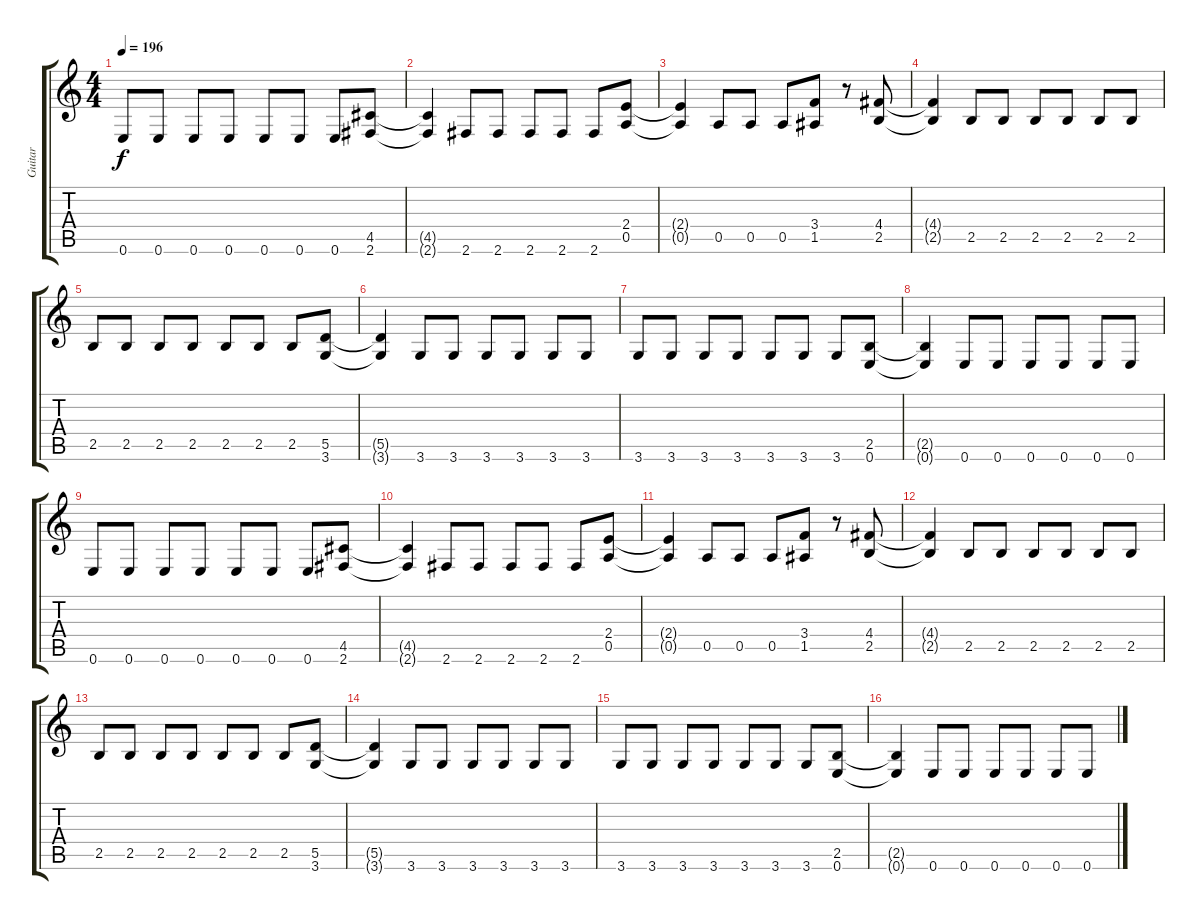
\track ("Guitar " "Guitar ") {instrument overdrivenguitar}
\staff {score tabs}
\tuning (E4 B3 G3 D3 A2 E2) {hide}
\ts (4 4)
\tempo 196
\clef g2
\ks c
0.6.8{dy f} 0.6.8 0.6.8 0.6.8 0.6.8 0.6.8 0.6.8 (4.5 2.6).8 |
(4.5{t} 2.6{t}).4 2.6.8 2.6.8 2.6.8 2.6.8 2.6.8 (2.4 0.5).8 |
(2.4{t} 0.5{t}).4 0.5.8 0.5.8 0.5.8 (3.4 1.5).8 r.8 (4.4 2.5).8 |
(4.4{t} 2.5{t}).4 2.5.8 2.5.8 2.5.8 2.5.8 2.5.8 2.5.8 |
2.5.8 2.5.8 2.5.8 2.5.8 2.5.8 2.5.8 2.5.8 (5.5 3.6).8 |
(5.5{t} 3.6{t}).4 3.6.8 3.6.8 3.6.8 3.6.8 3.6.8 3.6.8 |
3.6.8 3.6.8 3.6.8 3.6.8 3.6.8 3.6.8 3.6.8 (2.5 0.6).8 |
(2.5{t} 0.6{t}).4 0.6.8 0.6.8 0.6.8 0.6.8 0.6.8 0.6.8 |
0.6.8 0.6.8 0.6.8 0.6.8 0.6.8 0.6.8 0.6.8 (4.5 2.6).8 |
(4.5{t} 2.6{t}).4 2.6.8 2.6.8 2.6.8 2.6.8 2.6.8 (2.4 0.5).8 |
(2.4{t} 0.5{t}).4 0.5.8 0.5.8 0.5.8 (3.4 1.5).8 r.8 (4.4 2.5).8 |
(4.4{t} 2.5{t}).4 2.5.8 2.5.8 2.5.8 2.5.8 2.5.8 2.5.8 |
2.5.8 2.5.8 2.5.8 2.5.8 2.5.8 2.5.8 2.5.8 (5.5 3.6).8 |
(5.5{t} 3.6{t}).4 3.6.8 3.6.8 3.6.8 3.6.8 3.6.8 3.6.8 |
3.6.8 3.6.8 3.6.8 3.6.8 3.6.8 3.6.8 3.6.8 (2.5 0.6).8 |
(2.5{t} 0.6{t}).4 0.6.8 0.6.8 0.6.8 0.6.8 0.6.8 0.6.8
